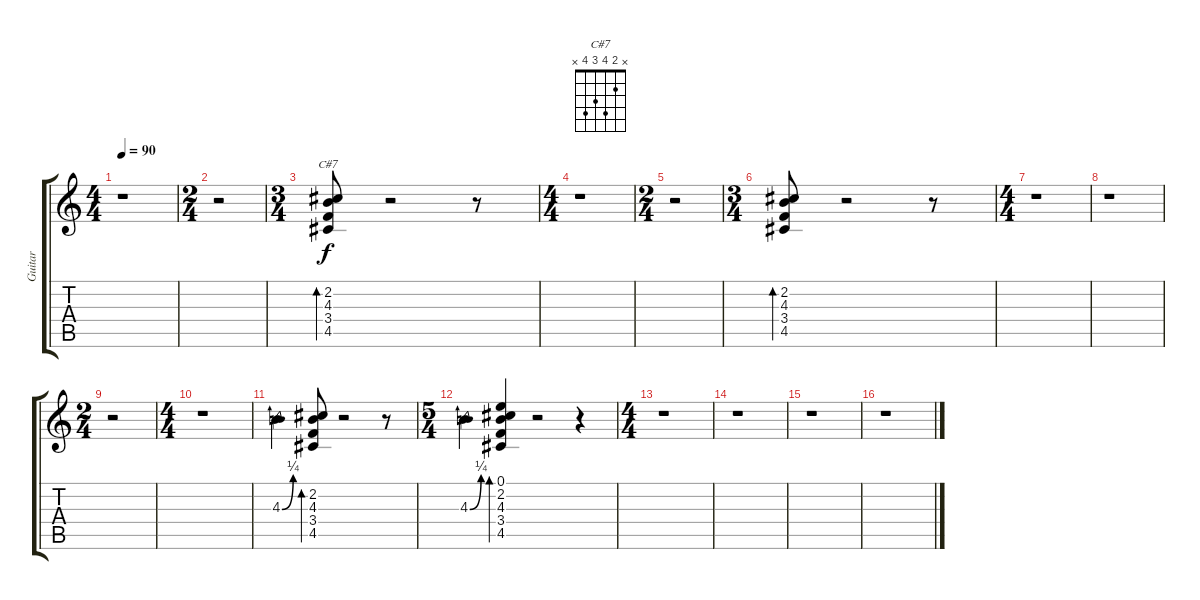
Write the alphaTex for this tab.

\track ("Guitar" "Guitar") {instrument distortionguitar}
\staff {score tabs}
\tuning (E4 B3 G3 D3 A2 E2) {hide}
\chord ("C#7" x 2 4 3 4 x)
\ts (4 4)
\tempo 90
\clef g2
\ks c
r.1{dy f} |
\ts (2 4)
r.2 |
\ts (3 4)
(2.2 4.3 3.4 4.5).8{bd 30 ch "C#7"} r.2 r.8 |
\ts (4 4)
r.1 |
\ts (2 4)
r.2 |
\ts (3 4)
(2.2 4.3 3.4 4.5).8{bd 30} r.2 r.8 |
\ts (4 4)
r.1 |
r.1 |
\ts (2 4)
r.2 |
\ts (4 4)
r.1 |
4.3{be (bend 0 0 60 1)}.4 (2.2 4.3 3.4 4.5).8{bd 30} r.2 r.8 |
\ts (5 4)
4.3{be (bend 0 0 60 1)}.4 (0.1 2.2 4.3 3.4 4.5).4{bd 30} r.2 r.4 |
\ts (4 4)
r.1 |
r.1 |
r.1 |
r.1
